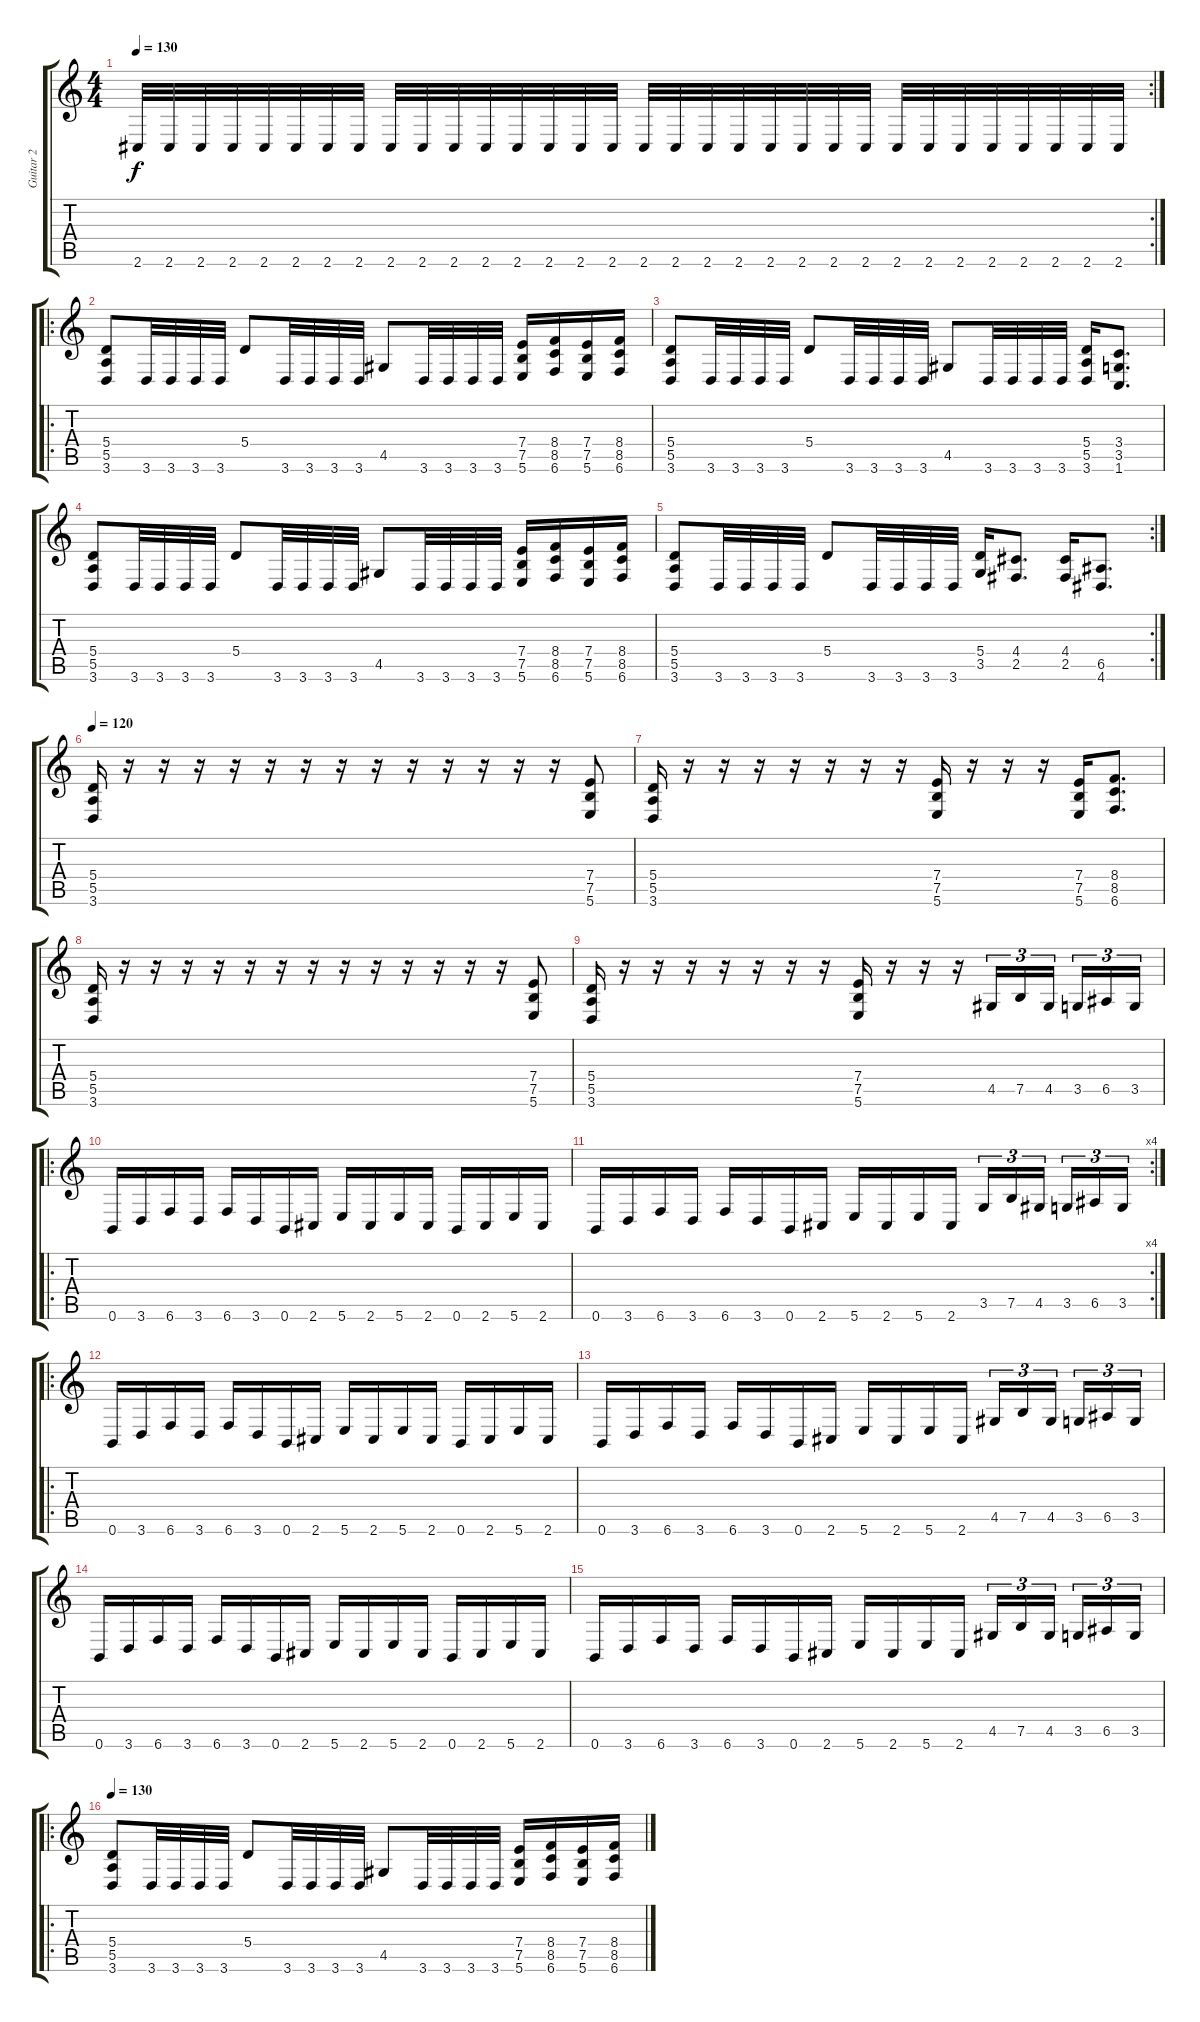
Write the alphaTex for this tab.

\track ("Guitar 2" "Guitar 2") {instrument distortionguitar}
\staff {score tabs}
\tuning (B3 Gb3 D3 A2 E2 B1) {hide}
\rc 2
\ts (4 4)
\tempo 130
\clef g2
\ks c
2.6.32{dy f} 2.6.32 2.6.32 2.6.32 2.6.32 2.6.32 2.6.32 2.6.32 2.6.32 2.6.32 2.6.32 2.6.32 2.6.32 2.6.32 2.6.32 2.6.32 2.6.32 2.6.32 2.6.32 2.6.32 2.6.32 2.6.32 2.6.32 2.6.32 2.6.32 2.6.32 2.6.32 2.6.32 2.6.32 2.6.32 2.6.32 2.6.32 |
\ro
(5.4 5.5 3.6).8 3.6.32 3.6.32 3.6.32 3.6.32 5.4.8 3.6.32 3.6.32 3.6.32 3.6.32 4.5.8 3.6.32 3.6.32 3.6.32 3.6.32 (7.4 7.5 5.6).16 (8.4 8.5 6.6).16 (7.4 7.5 5.6).16 (8.4 8.5 6.6).16 |
(5.4 5.5 3.6).8 3.6.32 3.6.32 3.6.32 3.6.32 5.4.8 3.6.32 3.6.32 3.6.32 3.6.32 4.5.8 3.6.32 3.6.32 3.6.32 3.6.32 (5.4 5.5 3.6).16 (3.4 3.5 1.6).8{d} |
(5.4 5.5 3.6).8 3.6.32 3.6.32 3.6.32 3.6.32 5.4.8 3.6.32 3.6.32 3.6.32 3.6.32 4.5.8 3.6.32 3.6.32 3.6.32 3.6.32 (7.4 7.5 5.6).16 (8.4 8.5 6.6).16 (7.4 7.5 5.6).16 (8.4 8.5 6.6).16 |
\rc 2
(5.4 5.5 3.6).8 3.6.32 3.6.32 3.6.32 3.6.32 5.4.8 3.6.32 3.6.32 3.6.32 3.6.32 (5.4 3.5).16 (4.4 2.5).8{d} (4.4 2.5).16 (6.5 4.6).8{d} |
\tempo 120
(5.4 5.5 3.6).16 r.16 r.16 r.16 r.16 r.16 r.16 r.16 r.16 r.16 r.16 r.16 r.16 r.16 (7.4 7.5 5.6).8 |
(5.4 5.5 3.6).16 r.16 r.16 r.16 r.16 r.16 r.16 r.16 (7.4 7.5 5.6).16 r.16 r.16 r.16 (7.4 7.5 5.6).16 (8.4 8.5 6.6).8{d} |
(5.4 5.5 3.6).16 r.16 r.16 r.16 r.16 r.16 r.16 r.16 r.16 r.16 r.16 r.16 r.16 r.16 (7.4 7.5 5.6).8 |
(5.4 5.5 3.6).16 r.16 r.16 r.16 r.16 r.16 r.16 r.16 (7.4 7.5 5.6).16 r.16 r.16 r.16 4.5.16{tu (3 2)} 7.5.16{tu (3 2)} 4.5.16{tu (3 2) beam splitsecondary} 3.5.16{tu (3 2)} 6.5.16{tu (3 2)} 3.5.16{tu (3 2)} |
\ro
0.6.16 3.6.16 6.6.16 3.6.16 6.6.16 3.6.16 0.6.16 2.6.16 5.6.16 2.6.16 5.6.16 2.6.16 0.6.16 2.6.16 5.6.16 2.6.16 |
\rc 4
0.6.16 3.6.16 6.6.16 3.6.16 6.6.16 3.6.16 0.6.16 2.6.16 5.6.16 2.6.16 5.6.16 2.6.16 3.5.16{tu (3 2)} 7.5.16{tu (3 2)} 4.5.16{tu (3 2) beam splitsecondary} 3.5.16{tu (3 2)} 6.5.16{tu (3 2)} 3.5.16{tu (3 2)} |
\ro
0.6.16 3.6.16 6.6.16 3.6.16 6.6.16 3.6.16 0.6.16 2.6.16 5.6.16 2.6.16 5.6.16 2.6.16 0.6.16 2.6.16 5.6.16 2.6.16 |
0.6.16 3.6.16 6.6.16 3.6.16 6.6.16 3.6.16 0.6.16 2.6.16 5.6.16 2.6.16 5.6.16 2.6.16 4.5.16{tu (3 2)} 7.5.16{tu (3 2)} 4.5.16{tu (3 2) beam splitsecondary} 3.5.16{tu (3 2)} 6.5.16{tu (3 2)} 3.5.16{tu (3 2)} |
0.6.16 3.6.16 6.6.16 3.6.16 6.6.16 3.6.16 0.6.16 2.6.16 5.6.16 2.6.16 5.6.16 2.6.16 0.6.16 2.6.16 5.6.16 2.6.16 |
0.6.16 3.6.16 6.6.16 3.6.16 6.6.16 3.6.16 0.6.16 2.6.16 5.6.16 2.6.16 5.6.16 2.6.16 4.5.16{tu (3 2)} 7.5.16{tu (3 2)} 4.5.16{tu (3 2) beam splitsecondary} 3.5.16{tu (3 2)} 6.5.16{tu (3 2)} 3.5.16{tu (3 2)} |
\ro
\tempo 130
(5.4 5.5 3.6).8 3.6.32 3.6.32 3.6.32 3.6.32 5.4.8 3.6.32 3.6.32 3.6.32 3.6.32 4.5.8 3.6.32 3.6.32 3.6.32 3.6.32 (7.4 7.5 5.6).16 (8.4 8.5 6.6).16 (7.4 7.5 5.6).16 (8.4 8.5 6.6).16
